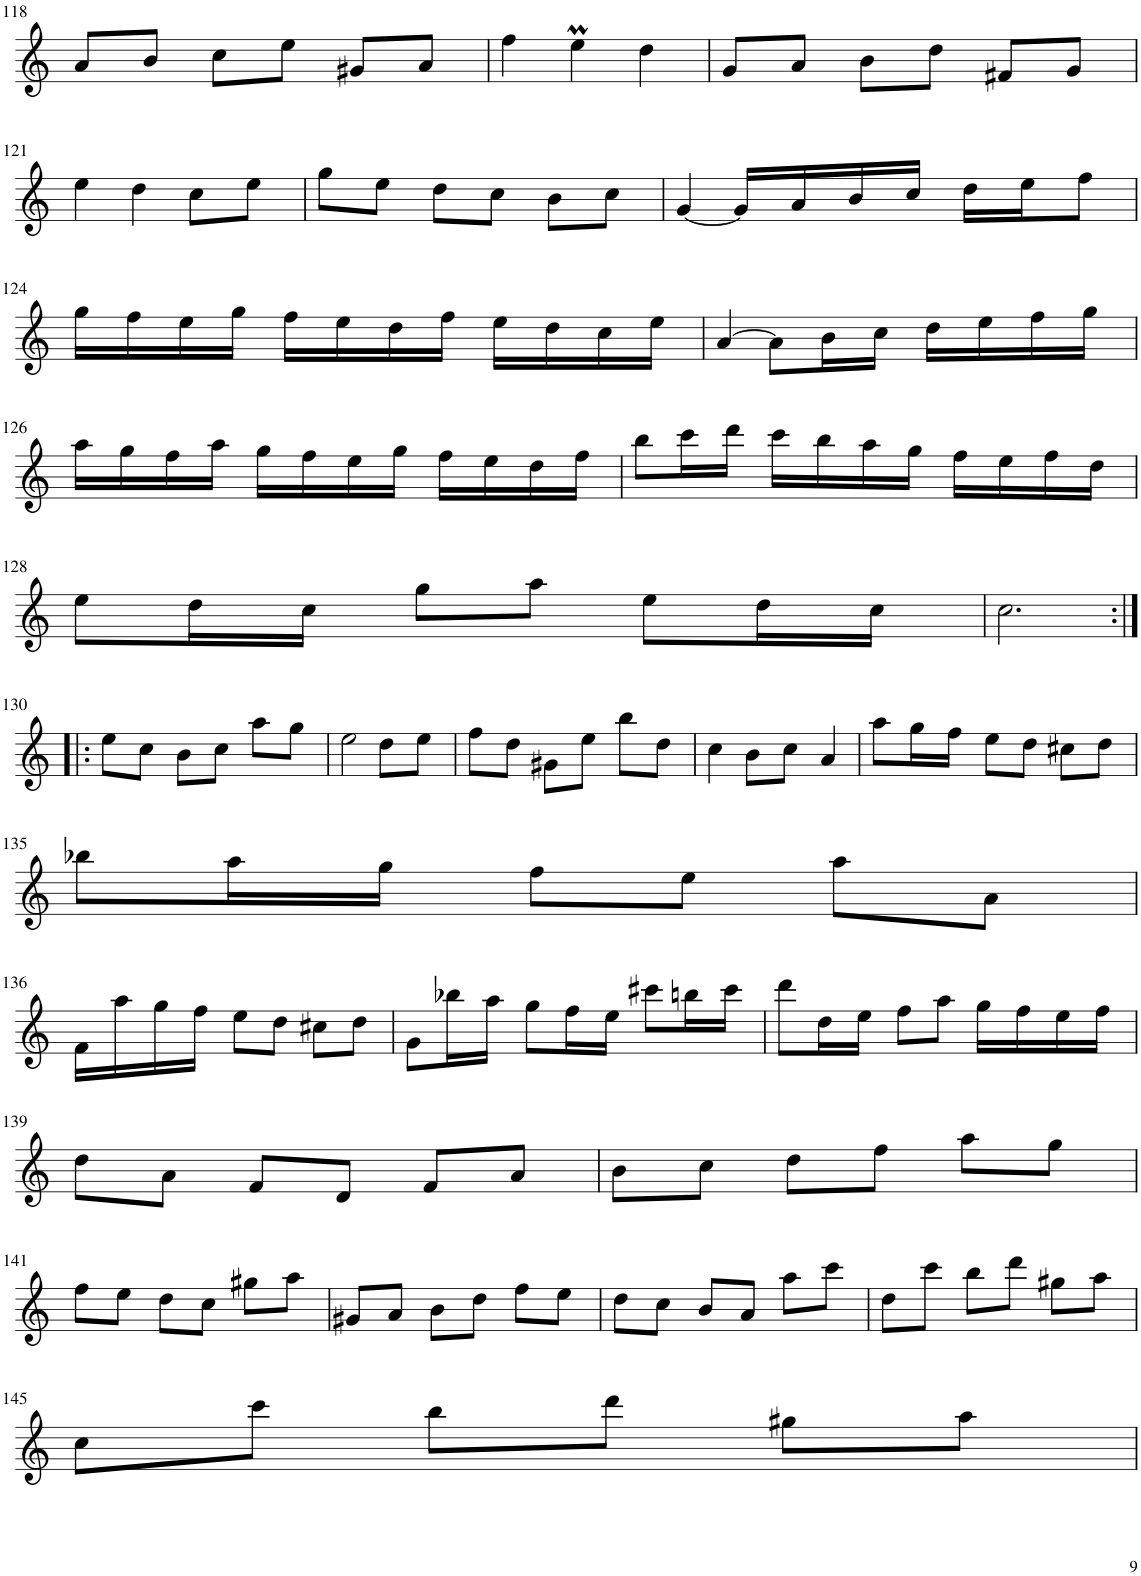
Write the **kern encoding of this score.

**kern
*part1
*staff1
*I"Flauto
!!LO:PB:g=z
*clefG2
*k[]
*M3/4
=118
8a/L
8b/J
8cc\L
8ee\J
8g#X/L
8a/J
=119
4ff\
4eem\
4dd\
=120
8g/L
8a/J
8b\L
8dd\J
8f#X/L
8g/J
!!LO:LB:g=z
=121
4ee\
4dd\
8cc\L
8ee\J
=122
8gg\L
8ee\J
8dd\L
8cc\J
8b\L
8cc\J
=123
[4g/
16g/LL]
16a/
16b/
16cc/JJ
16dd\LL
16ee\J
8ff\J
!!LO:LB:g=z
=124
16gg\LL
16ff\
16ee\
16gg\JJ
16ff\LL
16ee\
16dd\
16ff\JJ
16ee\LL
16dd\
16cc\
16ee\JJ
=125
[4a/
8a\L]
16b\L
16cc\JJ
16dd\LL
16ee\
16ff\
16gg\JJ
!!LO:LB:g=z
=126
16aa\LL
16gg\
16ff\
16aa\JJ
16gg\LL
16ff\
16ee\
16gg\JJ
16ff\LL
16ee\
16dd\
16ff\JJ
=127
8bb\L
16ccc\L
16ddd\JJ
16ccc\LL
16bb\
16aa\
16gg\JJ
16ff\LL
16ee\
16ff\
16dd\JJ
!!LO:LB:g=z
=128
8ee\L
16dd\L
16cc\JJ
8gg\L
8aa\J
8ee\L
16dd\L
16cc\JJ
=129
2.cc\
!!LO:LB:g=z
=130:|!|:
8ee\L
8cc\J
8b\L
8cc\J
8aa\L
8gg\J
=131
2ee\
8dd\L
8ee\J
=132
8ff\L
8dd\J
8g#X\L
8ee\J
8bb\L
8dd\J
=133
4cc\
8b\L
8cc\J
4a/
=134
8aa\L
16gg\L
16ff\JJ
8ee\L
8dd\J
8cc#X\L
8dd\J
!!LO:LB:g=z
=135
8bb-X\L
16aa\L
16gg\JJ
8ff\L
8ee\J
8aa\L
8a\J
!!LO:LB:g=z
=136
16f\LL
16aa\
16gg\
16ff\JJ
8ee\L
8dd\J
8cc#X\L
8dd\J
=137
8g\L
16bb-X\L
16aa\JJ
8gg\L
16ff\L
16ee\JJ
8ccc#X\L
16bbn\L
16ccc#\JJ
=138
8ddd\L
16dd\L
16ee\JJ
8ff\L
8aa\J
16gg\LL
16ff\
16ee\
16ff\JJ
!!LO:LB:g=z
=139
8dd\L
8a\J
8f/L
8d/J
8f/L
8a/J
=140
8b\L
8cc\J
8dd\L
8ff\J
8aa\L
8gg\J
!!LO:LB:g=z
=141
8ff\L
8ee\J
8dd\L
8cc\J
8gg#X\L
8aa\J
=142
8g#X/L
8a/J
8b\L
8dd\J
8ff\L
8ee\J
=143
8dd\L
8cc\J
8b/L
8a/J
8aa\L
8ccc\J
=144
8dd\L
8ccc\J
8bb\L
8ddd\J
8gg#X\L
8aa\J
!!LO:LB:g=z
=145
8cc\L
8ccc\J
8bb\L
8ddd\J
8gg#X\L
8aa\J
=
*-
